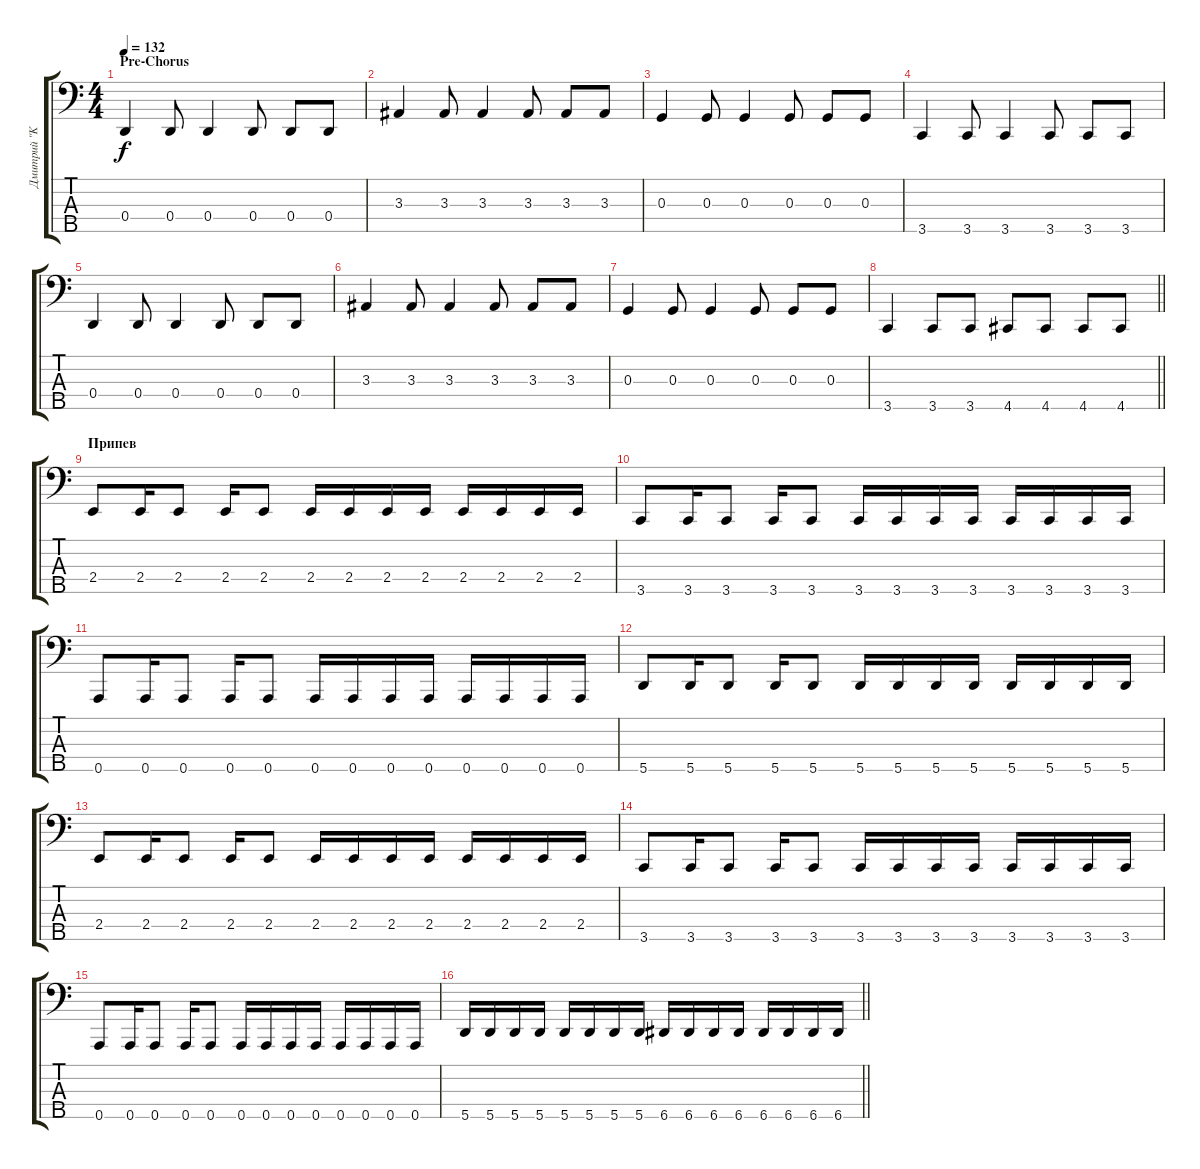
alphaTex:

\track ("Дмитрий \"Kawazu\" Голяшев" "Дмитрий \"K") {instrument electricbassfinger}
\staff {score tabs}
\tuning (F2 C2 G1 D1 A0) {hide}
\ts (4 4)
\section ("" "Pre-Chorus")
\tempo 132
\clef f4
\ks c
0.4.4{dy f} 0.4.8 0.4.4 0.4.8 0.4.8 0.4.8 |
3.3.4 3.3.8 3.3.4 3.3.8 3.3.8 3.3.8 |
0.3.4 0.3.8 0.3.4 0.3.8 0.3.8 0.3.8 |
3.5.4 3.5.8 3.5.4 3.5.8 3.5.8 3.5.8 |
0.4.4 0.4.8 0.4.4 0.4.8 0.4.8 0.4.8 |
3.3.4 3.3.8 3.3.4 3.3.8 3.3.8 3.3.8 |
0.3.4 0.3.8 0.3.4 0.3.8 0.3.8 0.3.8 |
\barLineRight lightlight
3.5.4 3.5.8 3.5.8 4.5.8 4.5.8 4.5.8 4.5.8 |
\section ("" "Припев")
2.4.8 2.4.16 2.4.8 2.4.16 2.4.8 2.4.16 2.4.16 2.4.16 2.4.16 2.4.16 2.4.16 2.4.16 2.4.16 |
3.5.8 3.5.16 3.5.8 3.5.16 3.5.8 3.5.16 3.5.16 3.5.16 3.5.16 3.5.16 3.5.16 3.5.16 3.5.16 |
0.5.8 0.5.16 0.5.8 0.5.16 0.5.8 0.5.16 0.5.16 0.5.16 0.5.16 0.5.16 0.5.16 0.5.16 0.5.16 |
5.5.8 5.5.16 5.5.8 5.5.16 5.5.8 5.5.16 5.5.16 5.5.16 5.5.16 5.5.16 5.5.16 5.5.16 5.5.16 |
2.4.8 2.4.16 2.4.8 2.4.16 2.4.8 2.4.16 2.4.16 2.4.16 2.4.16 2.4.16 2.4.16 2.4.16 2.4.16 |
3.5.8 3.5.16 3.5.8 3.5.16 3.5.8 3.5.16 3.5.16 3.5.16 3.5.16 3.5.16 3.5.16 3.5.16 3.5.16 |
0.5.8 0.5.16 0.5.8 0.5.16 0.5.8 0.5.16 0.5.16 0.5.16 0.5.16 0.5.16 0.5.16 0.5.16 0.5.16 |
\barLineRight lightlight
5.5.16 5.5.16 5.5.16 5.5.16 5.5.16 5.5.16 5.5.16 5.5.16 6.5.16 6.5.16 6.5.16 6.5.16 6.5.16 6.5.16 6.5.16 6.5.16
